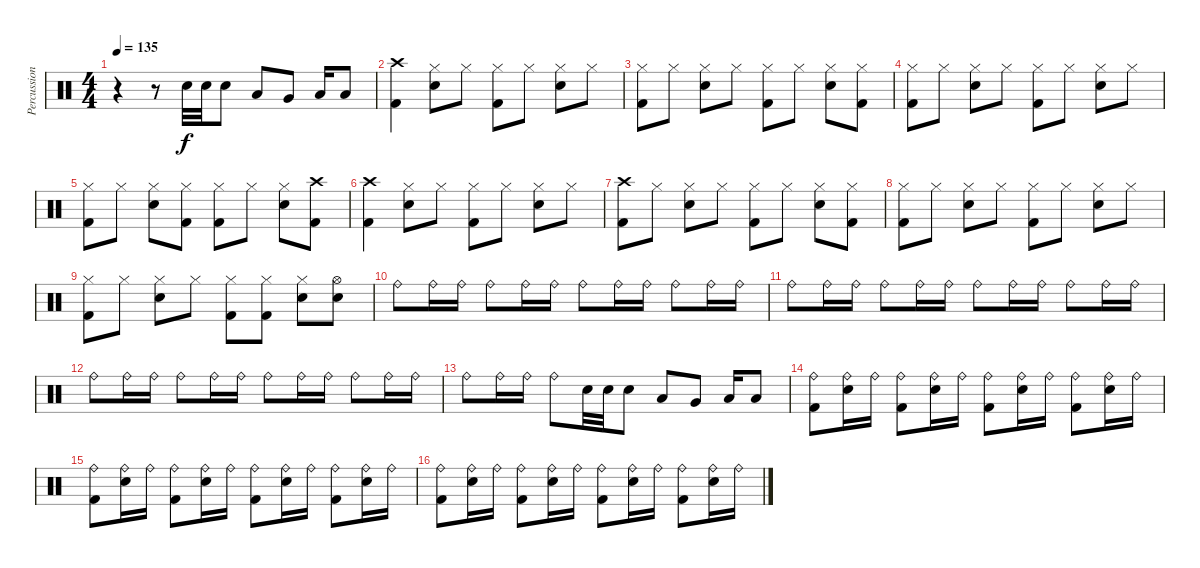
\track ("Percussion" "Percussion") {instrument percussion}
\staff {score}
\articulation defaults
\ts (4 4)
\tempo 135
\clef neutral
\ks c
r.4{dy f} r.8 "Electric Snare (hit)".32 "Electric Snare (hit)".32 "Electric Snare (hit)".8 "Low Tom (hit)".8 "Very Low Tom (hit)".8 "Low Floor Tom (hit)".16 "Low Floor Tom (hit)".8 |
("Kick (hit) 2" "Crash high (hit)").4 ("Electric Snare (hit)" "Hi-Hat (closed)").8 "Hi-Hat (closed)".8 ("Kick (hit) 2" "Hi-Hat (closed)").8 "Hi-Hat (closed)".8 ("Electric Snare (hit)" "Hi-Hat (closed)").8 "Hi-Hat (closed)".8 |
("Kick (hit) 2" "Hi-Hat (closed)").8 "Hi-Hat (closed)".8 ("Electric Snare (hit)" "Hi-Hat (closed)").8 "Hi-Hat (closed)".8 ("Kick (hit) 2" "Hi-Hat (closed)").8 "Hi-Hat (closed)".8 ("Electric Snare (hit)" "Hi-Hat (closed)").8 ("Kick (hit) 2" "Hi-Hat (closed)").8 |
("Kick (hit) 2" "Hi-Hat (closed)").8 "Hi-Hat (closed)".8 ("Electric Snare (hit)" "Hi-Hat (closed)").8 "Hi-Hat (closed)".8 ("Kick (hit) 2" "Hi-Hat (closed)").8 "Hi-Hat (closed)".8 ("Electric Snare (hit)" "Hi-Hat (closed)").8 "Hi-Hat (closed)".8 |
("Kick (hit) 2" "Hi-Hat (closed)").8 "Hi-Hat (closed)".8 ("Electric Snare (hit)" "Hi-Hat (closed)").8 ("Kick (hit) 2" "Hi-Hat (closed)").8 ("Kick (hit) 2" "Hi-Hat (closed)").8 "Hi-Hat (closed)".8 ("Electric Snare (hit)" "Hi-Hat (closed)").8 ("Kick (hit) 2" "Crash high (hit)").8 |
("Kick (hit) 2" "Crash high (hit)").4 ("Electric Snare (hit)" "Hi-Hat (closed)").8 "Hi-Hat (closed)".8 ("Kick (hit) 2" "Hi-Hat (closed)").8 "Hi-Hat (closed)".8 ("Electric Snare (hit)" "Hi-Hat (closed)").8 "Hi-Hat (closed)".8 |
("Kick (hit) 2" "Crash high (hit)").8 "Hi-Hat (closed)".8 ("Electric Snare (hit)" "Hi-Hat (closed)").8 "Hi-Hat (closed)".8 ("Kick (hit) 2" "Hi-Hat (closed)").8 "Hi-Hat (closed)".8 ("Electric Snare (hit)" "Hi-Hat (closed)").8 ("Kick (hit) 2" "Hi-Hat (closed)").8 |
("Kick (hit) 2" "Hi-Hat (closed)").8 "Hi-Hat (closed)".8 ("Electric Snare (hit)" "Hi-Hat (closed)").8 "Hi-Hat (closed)".8 ("Kick (hit) 2" "Hi-Hat (closed)").8 "Hi-Hat (closed)".8 ("Electric Snare (hit)" "Hi-Hat (closed)").8 "Hi-Hat (closed)".8 |
("Kick (hit) 2" "Hi-Hat (closed)").8 "Hi-Hat (closed)".8 ("Electric Snare (hit)" "Hi-Hat (closed)").8 "Hi-Hat (closed)".8 ("Kick (hit) 2" "Hi-Hat (closed)").8 ("Kick (hit) 2" "Hi-Hat (closed)").8 ("Electric Snare (hit)" "Hi-Hat (closed)").8 ("Electric Snare (hit)" "Hi-Hat (open)").8 |
"Ride (bell)".8 "Ride (bell)".16 "Ride (bell)".16 "Ride (bell)".8 "Ride (bell)".16 "Ride (bell)".16 "Ride (bell)".8 "Ride (bell)".16 "Ride (bell)".16 "Ride (bell)".8 "Ride (bell)".16 "Ride (bell)".16 |
"Ride (bell)".8 "Ride (bell)".16 "Ride (bell)".16 "Ride (bell)".8 "Ride (bell)".16 "Ride (bell)".16 "Ride (bell)".8 "Ride (bell)".16 "Ride (bell)".16 "Ride (bell)".8 "Ride (bell)".16 "Ride (bell)".16 |
"Ride (bell)".8 "Ride (bell)".16 "Ride (bell)".16 "Ride (bell)".8 "Ride (bell)".16 "Ride (bell)".16 "Ride (bell)".8 "Ride (bell)".16 "Ride (bell)".16 "Ride (bell)".8 "Ride (bell)".16 "Ride (bell)".16 |
"Ride (bell)".8 "Ride (bell)".16 "Ride (bell)".16 "Ride (bell)".8 "Electric Snare (hit)".32 "Electric Snare (hit)".32 "Electric Snare (hit)".8 "Low Tom (hit)".8 "Very Low Tom (hit)".8 "Low Floor Tom (hit)".16 "Low Floor Tom (hit)".8 |
("Ride (bell)" "Kick (hit) 2").8 ("Ride (bell)" "Electric Snare (hit)").16 "Ride (bell)".16 ("Ride (bell)" "Kick (hit) 2").8 ("Ride (bell)" "Electric Snare (hit)").16 "Ride (bell)".16 ("Ride (bell)" "Kick (hit) 2").8 ("Ride (bell)" "Electric Snare (hit)").16 "Ride (bell)".16 ("Ride (bell)" "Kick (hit) 2").8 ("Ride (bell)" "Electric Snare (hit)").16 "Ride (bell)".16 |
("Ride (bell)" "Kick (hit) 2").8 ("Ride (bell)" "Electric Snare (hit)").16 "Ride (bell)".16 ("Ride (bell)" "Kick (hit) 2").8 ("Ride (bell)" "Electric Snare (hit)").16 "Ride (bell)".16 ("Ride (bell)" "Kick (hit) 2").8 ("Ride (bell)" "Electric Snare (hit)").16 "Ride (bell)".16 ("Ride (bell)" "Kick (hit) 2").8 ("Ride (bell)" "Electric Snare (hit)").16 "Ride (bell)".16 |
("Ride (bell)" "Kick (hit) 2").8 ("Ride (bell)" "Electric Snare (hit)").16 "Ride (bell)".16 ("Ride (bell)" "Kick (hit) 2").8 ("Ride (bell)" "Electric Snare (hit)").16 "Ride (bell)".16 ("Ride (bell)" "Kick (hit) 2").8 ("Ride (bell)" "Electric Snare (hit)").16 "Ride (bell)".16 ("Ride (bell)" "Kick (hit) 2").8 ("Ride (bell)" "Electric Snare (hit)").16 "Ride (bell)".16
